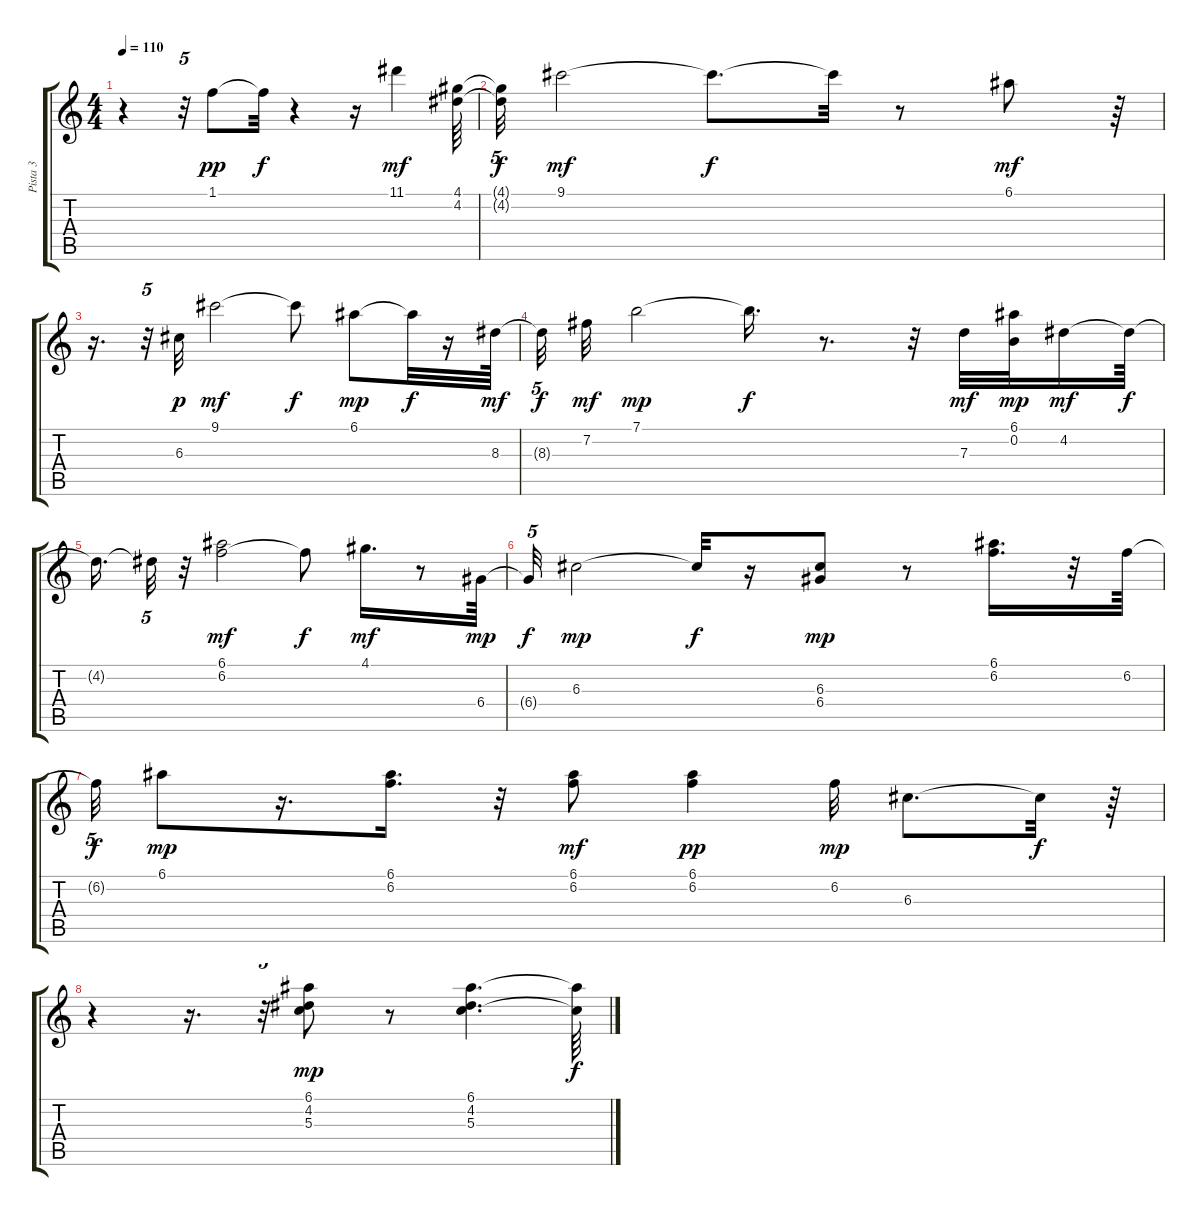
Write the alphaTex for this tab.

\track ("Pista 3" "Pista 3") {solo instrument acousticguitarnylon}
\staff {score tabs}
\tuning (E4 B3 G3 D3 A2 E2) {hide}
\ts (4 4)
\tempo 110
\clef g2
\ks c
r.4{dy f} r.32{tu (5 4)} 1.1.8{dy pp} 1.1{t}.32{dy f} r.4 r.16 11.1.4{dy mf} (4.1 4.2).64 |
(4.1{t} 4.2{t}).32{tu (5 4) dy f} 9.1.2{dy mf} 9.1{t}.8{d dy f} 9.1{t}.32 r.8 6.1.8{dy mf} r.64 |
r.16{d} r.32{tu (5 4)} 6.3.32{dy p} 9.1.2{dy mf} 9.1{t}.8{dy f} 6.1.8{dy mp} 6.1{t}.32{dy f} r.16 8.3.64{dy mf} |
8.3{t}.32{tu (5 4) dy f} 7.2.32{dy mf} 7.1.2{dy mp} 7.1{t}.16{d dy f} r.8{d} r.32 7.3.32{dy mf} (6.1 0.2).32{dy mp} 4.2.16{dy mf} 4.2{t}.64{dy f} |
4.2{t}.16{d} 4.2{t}.32{tu (5 4)} r.32 (6.1 6.2).2{dy mf} 6.2{t}.8{dy f} 4.1.16{d dy mf} r.8 6.4.64{dy mp} |
6.4{t}.32{tu (5 4) dy f} 6.3.2{dy mp} 6.3{t}.32{dy f} r.16 (6.3 6.4).8{dy mp} r.8 (6.1 6.2).16{d} r.32 6.2.64 |
6.2{t}.32{tu (5 4) dy f} 6.1.8{dy mp} r.16{d} (6.1 6.2).16{d} r.32 (6.1 6.2).8{dy mf} (6.1 6.2).4{dy pp} 6.2.32{dy mp} 6.3.8{d} 6.3{t}.32{dy f} r.64 |
r.4 r.16{d} r.32{tu (5 4)} (6.1 4.2 5.3).8{dy mp} r.8 (6.1 4.2 5.3).4{d} (6.1{t} 5.3{t}).64{dy f}
